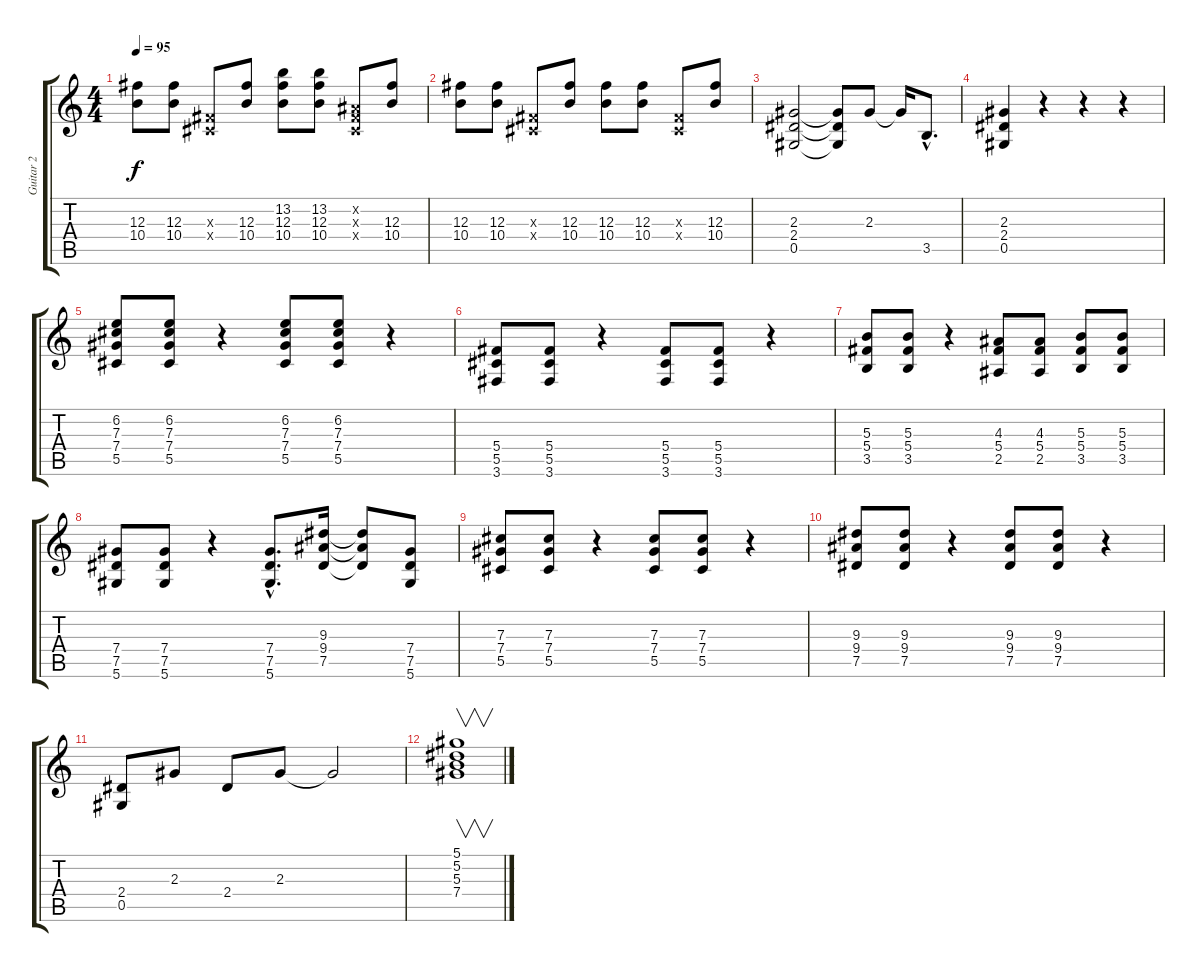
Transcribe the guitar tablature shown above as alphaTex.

\track ("Guitar 2" "Guitar 2") {instrument distortionguitar}
\staff {score tabs}
\tuning (Eb4 Bb3 Gb3 Db3 Ab2 Eb2) {hide}
\ts (4 4)
\tempo 95
\clef g2
\ks c
(12.3 10.4).8{dy f} (12.3 10.4).8 (0.3{x} 0.4{x}).8 (12.3 10.4).8 (13.2 12.3 10.4).8 (13.2 12.3 10.4).8 (0.2{x} 0.3{x} 0.4{x}).8 (12.3 10.4).8 |
(12.3 10.4).8 (12.3 10.4).8 (0.3{x} 0.4{x}).8 (12.3 10.4).8 (12.3 10.4).8 (12.3 10.4).8 (0.3{x} 0.4{x}).8 (12.3 10.4).8 |
(2.3 2.4 0.5).2 (2.3{t} 2.4{t} 0.5{t}).8 2.3.8 2.3{t}.16 3.5{hac}.8{d} |
(2.3 2.4 0.5).4 r.4 r.4 r.4 |
(6.2 7.3 7.4 5.5).8 (6.2 7.3 7.4 5.5).8 r.4 (6.2 7.3 7.4 5.5).8 (6.2 7.3 7.4 5.5).8 r.4 |
(5.4 5.5 3.6).8 (5.4 5.5 3.6).8 r.4 (5.4 5.5 3.6).8 (5.4 5.5 3.6).8 r.4 |
(5.3 5.4 3.5).8 (5.3 5.4 3.5).8 r.4 (4.3 5.4 2.5).8 (4.3 5.4 2.5).8 (5.3 5.4 3.5).8 (5.3 5.4 3.5).8 |
(7.4 7.5 5.6).8 (7.4 7.5 5.6).8 r.4 (7.4{hac} 7.5{hac} 5.6{hac}).8{d} (9.3 9.4 7.5).16 (9.3{t} 9.4{t} 7.5{t}).8 (7.4 7.5 5.6).8 |
(7.3 7.4 5.5).8 (7.3 7.4 5.5).8 r.4 (7.3 7.4 5.5).8 (7.3 7.4 5.5).8 r.4 |
(9.3 9.4 7.5).8 (9.3 9.4 7.5).8 r.4 (9.3 9.4 7.5).8 (9.3 9.4 7.5).8 r.4 |
(2.4 0.5).8 2.3.8 2.4.8 2.3.8 2.3{t}.2 |
(5.1 5.2 5.3 7.4).1{v}
